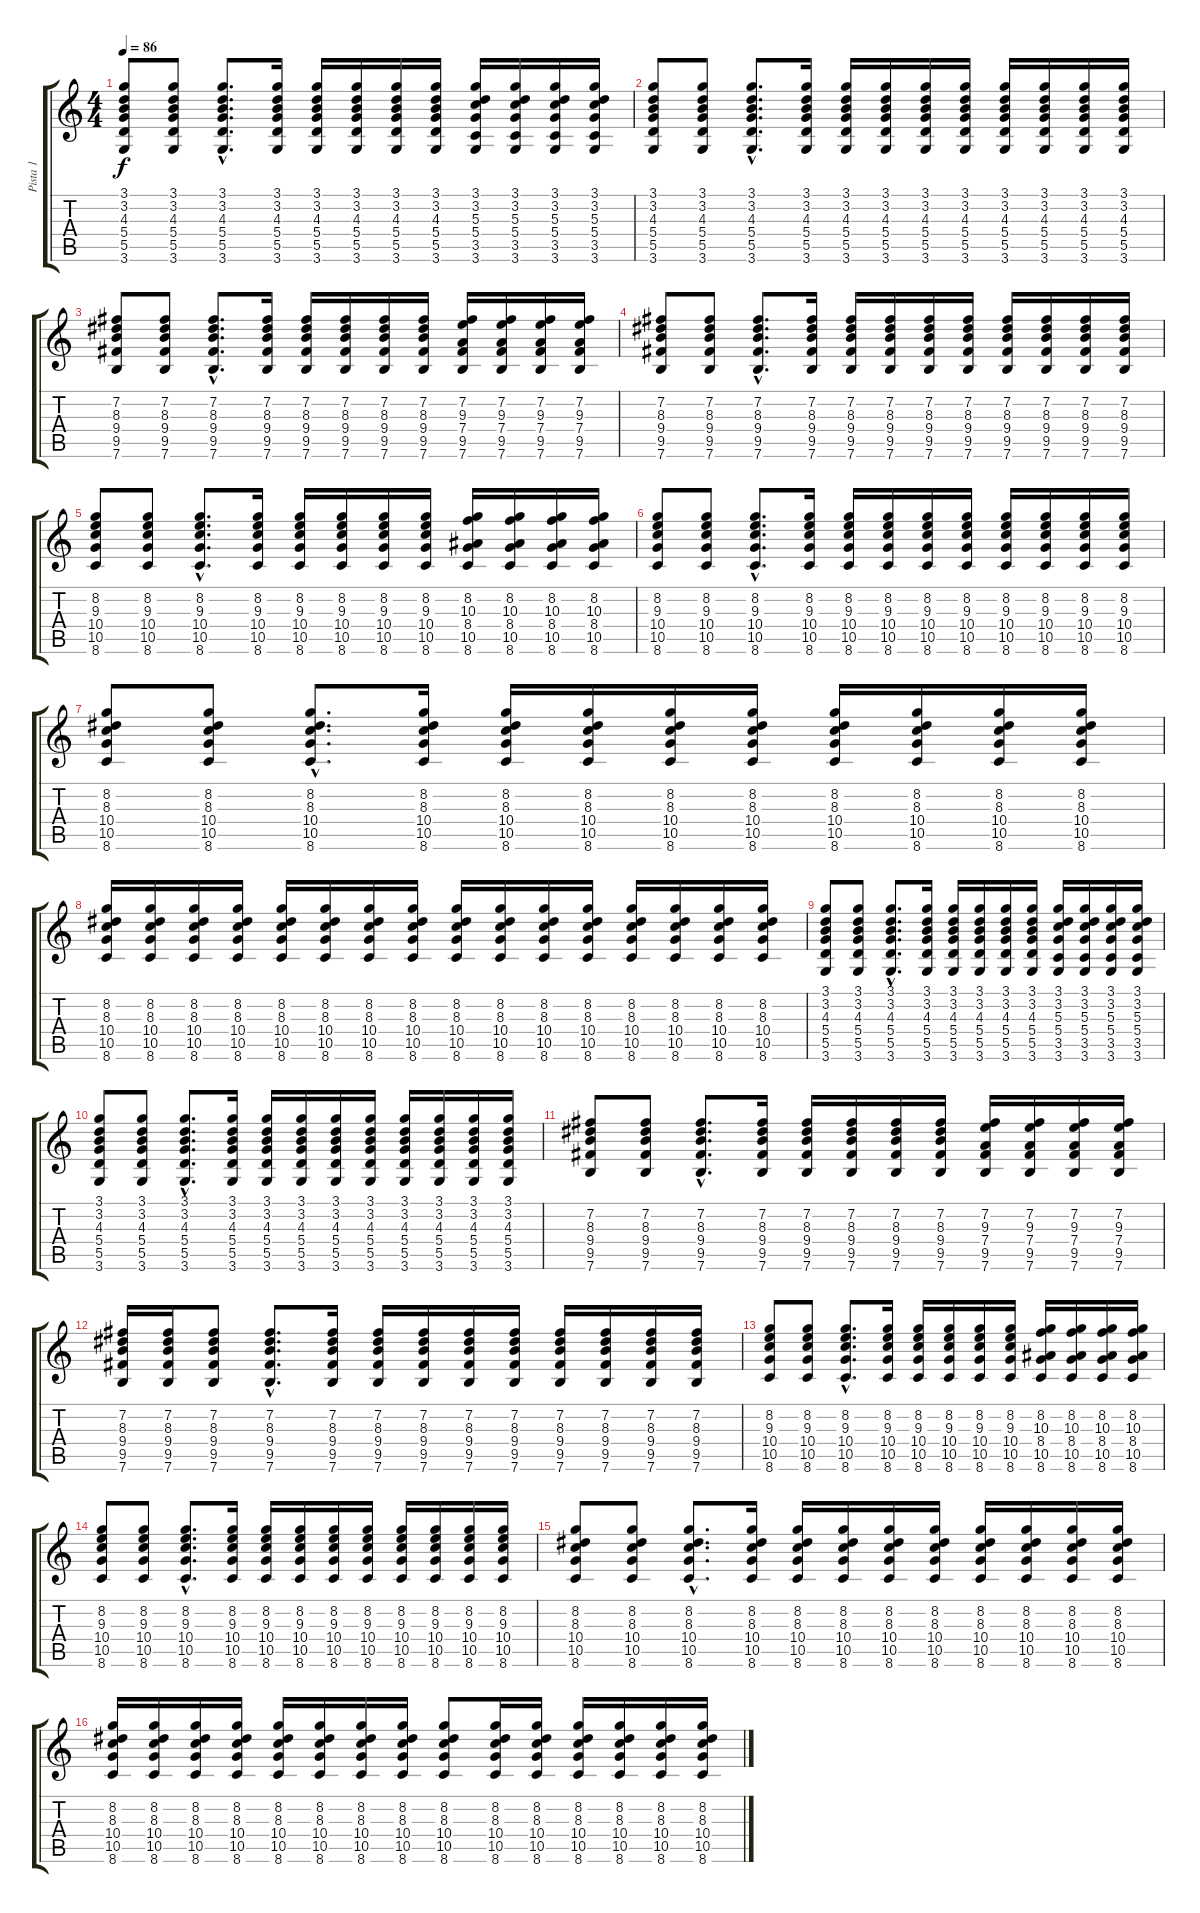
\track ("Pista 1" "Pista 1") {instrument acousticguitarsteel}
\staff {score tabs}
\tuning (E4 B3 G3 D3 A2 E2) {hide}
\ts (4 4)
\tempo 86
\clef g2
\ks c
(3.1 3.2 4.3 5.4 5.5 3.6).8{dy f} (3.1 3.2 4.3 5.4 5.5 3.6).8 (3.1{hac} 3.2{hac} 4.3{hac} 5.4{hac} 5.5{hac} 3.6{hac}).8{d} (3.1 3.2 4.3 5.4 5.5 3.6).16 (3.1 3.2 4.3 5.4 5.5 3.6).16 (3.1 3.2 4.3 5.4 5.5 3.6).16 (3.1 3.2 4.3 5.4 5.5 3.6).16 (3.1 3.2 4.3 5.4 5.5 3.6).16 (3.1 3.2 5.3 5.4 3.5 3.6).16 (3.1 3.2 5.3 5.4 3.5 3.6).16 (3.1 3.2 5.3 5.4 3.5 3.6).16 (3.1 3.2 5.3 5.4 3.5 3.6).16 |
(3.1 3.2 4.3 5.4 5.5 3.6).8 (3.1 3.2 4.3 5.4 5.5 3.6).8 (3.1{hac} 3.2{hac} 4.3{hac} 5.4{hac} 5.5{hac} 3.6{hac}).8{d} (3.1 3.2 4.3 5.4 5.5 3.6).16 (3.1 3.2 4.3 5.4 5.5 3.6).16 (3.1 3.2 4.3 5.4 5.5 3.6).16 (3.1 3.2 4.3 5.4 5.5 3.6).16 (3.1 3.2 4.3 5.4 5.5 3.6).16 (3.1 3.2 4.3 5.4 5.5 3.6).16 (3.1 3.2 4.3 5.4 5.5 3.6).16 (3.1 3.2 4.3 5.4 5.5 3.6).16 (3.1 3.2 4.3 5.4 5.5 3.6).16 |
(7.2 8.3 9.4 9.5 7.6).8 (7.2 8.3 9.4 9.5 7.6).8 (7.2{hac} 8.3{hac} 9.4{hac} 9.5{hac} 7.6{hac}).8{d} (7.2 8.3 9.4 9.5 7.6).16 (7.2 8.3 9.4 9.5 7.6).16 (7.2 8.3 9.4 9.5 7.6).16 (7.2 8.3 9.4 9.5 7.6).16 (7.2 8.3 9.4 9.5 7.6).16 (7.2 9.3 7.4 9.5 7.6).16 (7.2 9.3 7.4 9.5 7.6).16 (7.2 9.3 7.4 9.5 7.6).16 (7.2 9.3 7.4 9.5 7.6).16 |
(7.2 8.3 9.4 9.5 7.6).8 (7.2 8.3 9.4 9.5 7.6).8 (7.2{hac} 8.3{hac} 9.4{hac} 9.5{hac} 7.6{hac}).8{d} (7.2 8.3 9.4 9.5 7.6).16 (7.2 8.3 9.4 9.5 7.6).16 (7.2 8.3 9.4 9.5 7.6).16 (7.2 8.3 9.4 9.5 7.6).16 (7.2 8.3 9.4 9.5 7.6).16 (7.2 8.3 9.4 9.5 7.6).16 (7.2 8.3 9.4 9.5 7.6).16 (7.2 8.3 9.4 9.5 7.6).16 (7.2 8.3 9.4 9.5 7.6).16 |
(8.2 9.3 10.4 10.5 8.6).8 (8.2 9.3 10.4 10.5 8.6).8 (8.2{hac} 9.3{hac} 10.4{hac} 10.5{hac} 8.6{hac}).8{d} (8.2 9.3 10.4 10.5 8.6).16 (8.2 9.3 10.4 10.5 8.6).16 (8.2 9.3 10.4 10.5 8.6).16 (8.2 9.3 10.4 10.5 8.6).16 (8.2 9.3 10.4 10.5 8.6).16 (8.2 10.3 8.4 10.5 8.6).16 (8.2 10.3 8.4 10.5 8.6).16 (8.2 10.3 8.4 10.5 8.6).16 (8.2 10.3 8.4 10.5 8.6).16 |
(8.2 9.3 10.4 10.5 8.6).8 (8.2 9.3 10.4 10.5 8.6).8 (8.2{hac} 9.3{hac} 10.4{hac} 10.5{hac} 8.6{hac}).8{d} (8.2 9.3 10.4 10.5 8.6).16 (8.2 9.3 10.4 10.5 8.6).16 (8.2 9.3 10.4 10.5 8.6).16 (8.2 9.3 10.4 10.5 8.6).16 (8.2 9.3 10.4 10.5 8.6).16 (8.2 9.3 10.4 10.5 8.6).16 (8.2 9.3 10.4 10.5 8.6).16 (8.2 9.3 10.4 10.5 8.6).16 (8.2 9.3 10.4 10.5 8.6).16 |
(8.2 8.3 10.4 10.5 8.6).8 (8.2 8.3 10.4 10.5 8.6).8 (8.2{hac} 8.3{hac} 10.4{hac} 10.5{hac} 8.6{hac}).8{d} (8.2 8.3 10.4 10.5 8.6).16 (8.2 8.3 10.4 10.5 8.6).16 (8.2 8.3 10.4 10.5 8.6).16 (8.2 8.3 10.4 10.5 8.6).16 (8.2 8.3 10.4 10.5 8.6).16 (8.2 8.3 10.4 10.5 8.6).16 (8.2 8.3 10.4 10.5 8.6).16 (8.2 8.3 10.4 10.5 8.6).16 (8.2 8.3 10.4 10.5 8.6).16 |
(8.2 8.3 10.4 10.5 8.6).16 (8.2 8.3 10.4 10.5 8.6).16 (8.2 8.3 10.4 10.5 8.6).16 (8.2 8.3 10.4 10.5 8.6).16 (8.2 8.3 10.4 10.5 8.6).16 (8.2 8.3 10.4 10.5 8.6).16 (8.2 8.3 10.4 10.5 8.6).16 (8.2 8.3 10.4 10.5 8.6).16 (8.2 8.3 10.4 10.5 8.6).16 (8.2 8.3 10.4 10.5 8.6).16 (8.2 8.3 10.4 10.5 8.6).16 (8.2 8.3 10.4 10.5 8.6).16 (8.2 8.3 10.4 10.5 8.6).16 (8.2 8.3 10.4 10.5 8.6).16 (8.2 8.3 10.4 10.5 8.6).16 (8.2 8.3 10.4 10.5 8.6).16 |
(3.1 3.2 4.3 5.4 5.5 3.6).8 (3.1 3.2 4.3 5.4 5.5 3.6).8 (3.1{hac} 3.2{hac} 4.3{hac} 5.4{hac} 5.5{hac} 3.6{hac}).8{d} (3.1 3.2 4.3 5.4 5.5 3.6).16 (3.1 3.2 4.3 5.4 5.5 3.6).16 (3.1 3.2 4.3 5.4 5.5 3.6).16 (3.1 3.2 4.3 5.4 5.5 3.6).16 (3.1 3.2 4.3 5.4 5.5 3.6).16 (3.1 3.2 5.3 5.4 3.5 3.6).16 (3.1 3.2 5.3 5.4 3.5 3.6).16 (3.1 3.2 5.3 5.4 3.5 3.6).16 (3.1 3.2 5.3 5.4 3.5 3.6).16 |
(3.1 3.2 4.3 5.4 5.5 3.6).8 (3.1 3.2 4.3 5.4 5.5 3.6).8 (3.1{hac} 3.2{hac} 4.3{hac} 5.4{hac} 5.5{hac} 3.6{hac}).8{d} (3.1 3.2 4.3 5.4 5.5 3.6).16 (3.1 3.2 4.3 5.4 5.5 3.6).16 (3.1 3.2 4.3 5.4 5.5 3.6).16 (3.1 3.2 4.3 5.4 5.5 3.6).16 (3.1 3.2 4.3 5.4 5.5 3.6).16 (3.1 3.2 4.3 5.4 5.5 3.6).16 (3.1 3.2 4.3 5.4 5.5 3.6).16 (3.1 3.2 4.3 5.4 5.5 3.6).16 (3.1 3.2 4.3 5.4 5.5 3.6).16 |
(7.2 8.3 9.4 9.5 7.6).8 (7.2 8.3 9.4 9.5 7.6).8 (7.2{hac} 8.3{hac} 9.4{hac} 9.5{hac} 7.6{hac}).8{d} (7.2 8.3 9.4 9.5 7.6).16 (7.2 8.3 9.4 9.5 7.6).16 (7.2 8.3 9.4 9.5 7.6).16 (7.2 8.3 9.4 9.5 7.6).16 (7.2 8.3 9.4 9.5 7.6).16 (7.2 9.3 7.4 9.5 7.6).16 (7.2 9.3 7.4 9.5 7.6).16 (7.2 9.3 7.4 9.5 7.6).16 (7.2 9.3 7.4 9.5 7.6).16 |
(7.2 8.3 9.4 9.5 7.6).16 (7.2 8.3 9.4 9.5 7.6).16 (7.2 8.3 9.4 9.5 7.6).8 (7.2{hac} 8.3{hac} 9.4{hac} 9.5{hac} 7.6{hac}).8{d} (7.2 8.3 9.4 9.5 7.6).16 (7.2 8.3 9.4 9.5 7.6).16 (7.2 8.3 9.4 9.5 7.6).16 (7.2 8.3 9.4 9.5 7.6).16 (7.2 8.3 9.4 9.5 7.6).16 (7.2 8.3 9.4 9.5 7.6).16 (7.2 8.3 9.4 9.5 7.6).16 (7.2 8.3 9.4 9.5 7.6).16 (7.2 8.3 9.4 9.5 7.6).16 |
(8.2 9.3 10.4 10.5 8.6).8 (8.2 9.3 10.4 10.5 8.6).8 (8.2{hac} 9.3{hac} 10.4{hac} 10.5{hac} 8.6{hac}).8{d} (8.2 9.3 10.4 10.5 8.6).16 (8.2 9.3 10.4 10.5 8.6).16 (8.2 9.3 10.4 10.5 8.6).16 (8.2 9.3 10.4 10.5 8.6).16 (8.2 9.3 10.4 10.5 8.6).16 (8.2 10.3 8.4 10.5 8.6).16 (8.2 10.3 8.4 10.5 8.6).16 (8.2 10.3 8.4 10.5 8.6).16 (8.2 10.3 8.4 10.5 8.6).16 |
(8.2 9.3 10.4 10.5 8.6).8 (8.2 9.3 10.4 10.5 8.6).8 (8.2{hac} 9.3{hac} 10.4{hac} 10.5{hac} 8.6{hac}).8{d} (8.2 9.3 10.4 10.5 8.6).16 (8.2 9.3 10.4 10.5 8.6).16 (8.2 9.3 10.4 10.5 8.6).16 (8.2 9.3 10.4 10.5 8.6).16 (8.2 9.3 10.4 10.5 8.6).16 (8.2 9.3 10.4 10.5 8.6).16 (8.2 9.3 10.4 10.5 8.6).16 (8.2 9.3 10.4 10.5 8.6).16 (8.2 9.3 10.4 10.5 8.6).16 |
(8.2 8.3 10.4 10.5 8.6).8 (8.2 8.3 10.4 10.5 8.6).8 (8.2{hac} 8.3{hac} 10.4{hac} 10.5{hac} 8.6{hac}).8{d} (8.2 8.3 10.4 10.5 8.6).16 (8.2 8.3 10.4 10.5 8.6).16 (8.2 8.3 10.4 10.5 8.6).16 (8.2 8.3 10.4 10.5 8.6).16 (8.2 8.3 10.4 10.5 8.6).16 (8.2 8.3 10.4 10.5 8.6).16 (8.2 8.3 10.4 10.5 8.6).16 (8.2 8.3 10.4 10.5 8.6).16 (8.2 8.3 10.4 10.5 8.6).16 |
(8.2 8.3 10.4 10.5 8.6).16 (8.2 8.3 10.4 10.5 8.6).16 (8.2 8.3 10.4 10.5 8.6).16 (8.2 8.3 10.4 10.5 8.6).16 (8.2 8.3 10.4 10.5 8.6).16 (8.2 8.3 10.4 10.5 8.6).16 (8.2 8.3 10.4 10.5 8.6).16 (8.2 8.3 10.4 10.5 8.6).16 (8.2 8.3 10.4 10.5 8.6).8 (8.2 8.3 10.4 10.5 8.6).16 (8.2 8.3 10.4 10.5 8.6).16 (8.2 8.3 10.4 10.5 8.6).16 (8.2 8.3 10.4 10.5 8.6).16 (8.2 8.3 10.4 10.5 8.6).16 (8.2 8.3 10.4 10.5 8.6).16
